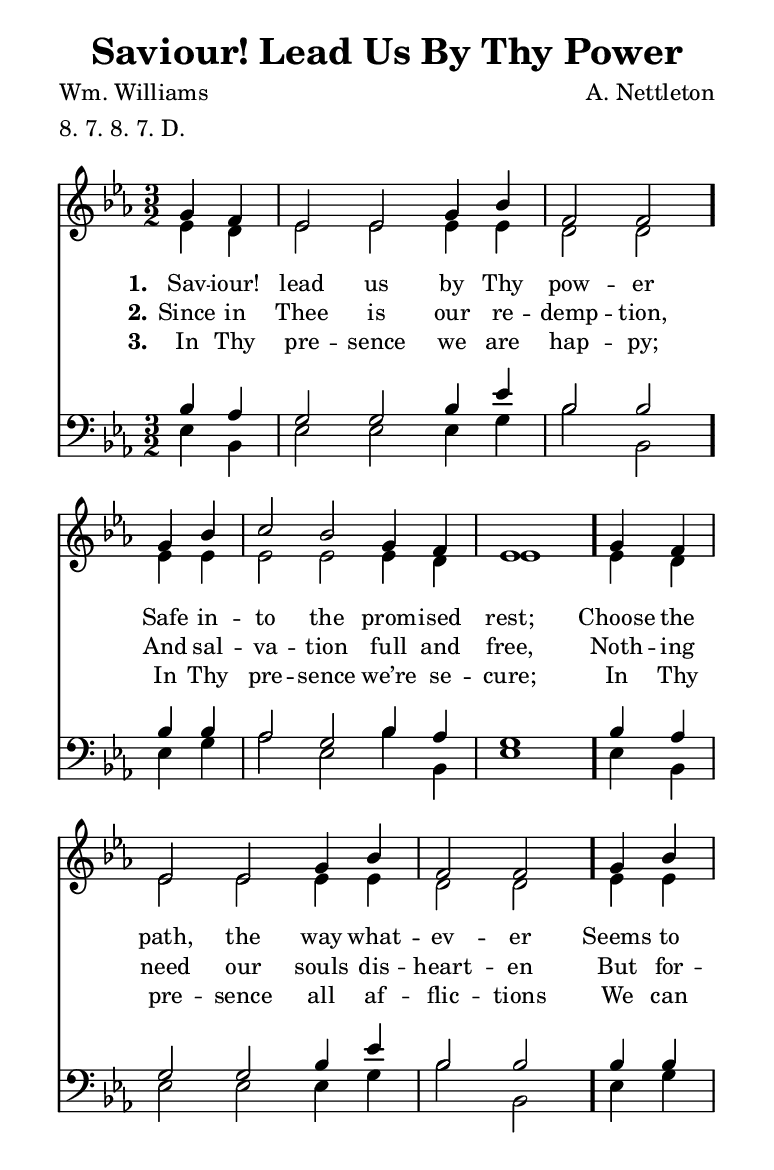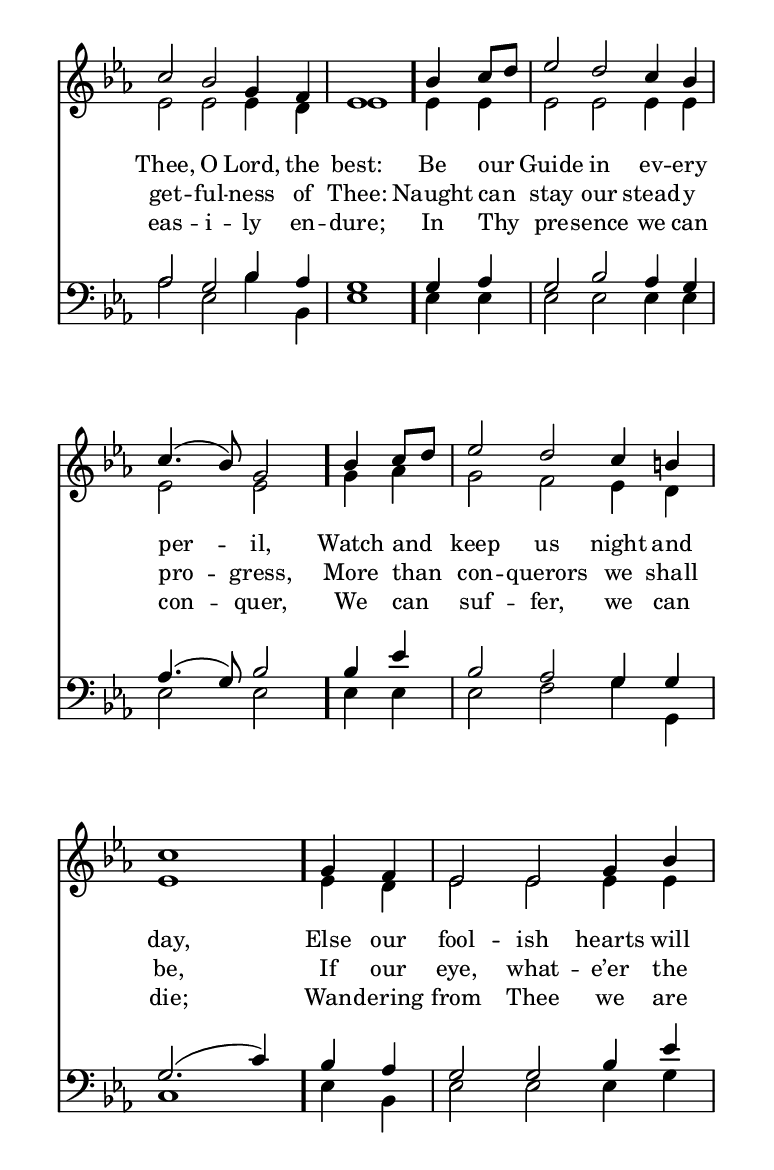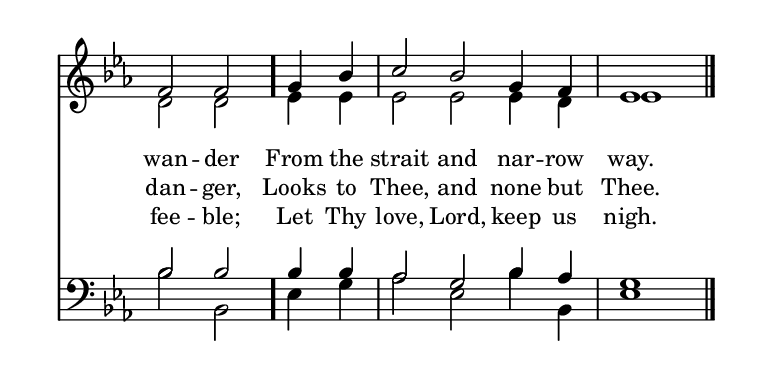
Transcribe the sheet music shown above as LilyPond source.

\include "common/global.ily"
\paper {
  \include "common/paper.ily"
}

\header{
  hymnnumber = "190"
  title = "Saviour! Lead Us By Thy Power"
  tunename = "Nettleton"
  meter = "8. 7. 8. 7. D."
  poet = "Wm. Williams"
  composer = "A. Nettleton"
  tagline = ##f
}

global = {
  \include "common/overrides.ily"
  \override Staff.TimeSignature.style = #'()
  \time 3/2
  \override Score.MetronomeMark.transparent = ##t % hide all fermata changes too
  \tempo 2=70
  \key ees \major
  \partial 2
  \autoBeamOff
}

notesSoprano = {
\global
\relative c'' {

  g4 f | ees2 ees g4 bes | f2 f
  g4 bes | c2 bes g4 f | ees1
  g4 f | ees2 ees g4 bes | f2 f
  g4 bes | c2 bes g4 f | ees1
  bes'4 c8[ d] | ees2 d c4 bes | c4.( bes8) g2
  bes4 c8[ d] | ees2 d c4 b | c1
  g4 f | ees2 ees g4 bes | f2 f
  g4 bes | c2 bes g4 f | ees1

  \bar "|."

}
}

notesAlto = {
\global
\relative e' {

  ees4 d | ees2 ees ees4 ees | d2 d
  ees4 ees | ees2 ees ees4 d | ees1
  ees4 d | ees2 ees ees4 ees | d2 d
  ees4 ees | ees2 ees ees4 d | ees1
  ees4 ees | ees2 ees ees4 ees | ees2 ees
  g4 aes | g2 f ees4 d | ees1
  ees4 d | ees2 ees ees4 ees | d2 d
  ees4 ees | ees2 ees ees4 d | ees1

}
}

notesTenor = {
\global
\relative a {

  bes4 aes | g2 g bes4 ees | bes2 bes
  bes4 bes | aes2 g bes4 aes | g1
  bes4 aes | g2 g bes4 ees | bes2 bes
  bes4 bes | aes2 g bes4 aes | g1
  g4 aes | g2 bes aes4 g | aes4.( g8) bes2
  bes4 ees | bes2 aes g4 g | g2.( c4)
  bes4 aes | g2 g bes4 ees | bes2 bes
  bes4 bes | aes2 g bes4 aes | g1

}
}

notesBass = {
\global
\relative f {

  ees4 bes | ees2 ees ees4 g | bes2 bes,
  ees4 g | aes2 ees bes'4 bes, | ees1
  ees4 bes | ees2 ees ees4 g | bes2 bes,
  ees4 g | aes2 ees bes'4 bes, | ees1
  ees4 ees | ees2 ees ees4 ees | ees2 ees
  ees4 ees | ees2 f g4 g, | c1
  ees4 bes | ees2 ees ees4 g | bes2 bes,
  ees4 g | aes2 ees bes'4 bes, | ees1

}
}

wordsA = \lyricmode {
\set stanza = "1."

Sav -- iour! lead us by Thy pow -- er \bar "."
Safe in -- to the prom -- ised rest; \bar "."
Choose the path, the way what -- ev -- er \bar "."
Seems to Thee, O Lord, the best: \bar "."
Be our Guide in ev -- ery per -- il, \bar "."
Watch and keep us night and day, \bar "."
Else our fool -- ish hearts will wan -- der \bar "."
From the strait and nar -- row way. \bar "."

}

wordsB = \lyricmode {
\set stanza = "2."

Since in Thee is our re -- demp -- tion,
And sal -- va -- tion full and free,
Noth -- ing need our souls dis -- heart -- en
But for -- get -- ful -- ness of Thee:
Naught can stay our stead -- y pro -- gress,
More than con -- querors we shall be,
If our eye, what -- e’er the dan -- ger,
Looks to Thee, and none but Thee.

}

wordsC = \lyricmode {
\set stanza = "3."

In Thy pre -- sence we are hap -- py;
In Thy pre -- sence we’re se -- cure;
In Thy pre -- sence all af -- flic -- tions
We can eas -- i -- ly en -- dure;
In Thy pre -- sence we can con -- quer,
We can suf -- fer, we can die;
Wan -- dering from Thee we are fee -- ble;
Let Thy love, Lord, keep us nigh.

}

\score {
  \context ChoirStaff <<
    \context Staff = upper <<
      \set ChoirStaff.systemStartDelimiter = #'SystemStartBar
      \context Voice  = sopranos { \voiceOne << \notesSoprano >> }
      \context Voice  = altos { \voiceTwo << \notesAlto >> }
      \context Lyrics = one   \lyricsto sopranos \wordsA
      \context Lyrics = two   \lyricsto sopranos \wordsB
      \context Lyrics = three \lyricsto sopranos \wordsC
    >>
    \context Staff = men <<
      \clef bass
      \context Voice  = tenors { \voiceOne << \notesTenor >> }
      \context Voice  = basses { \voiceTwo << \notesBass >> }
    >>
  >>
  \layout {
    \include "common/layout.ily"
  }
  \midi{
    \include "common/midi.ily"
  }
}

\version "2.18.2"  % necessary for upgrading to future LilyPond versions.

% vi:set et ts=2 sw=2 ai nocindent syntax=lilypond:
